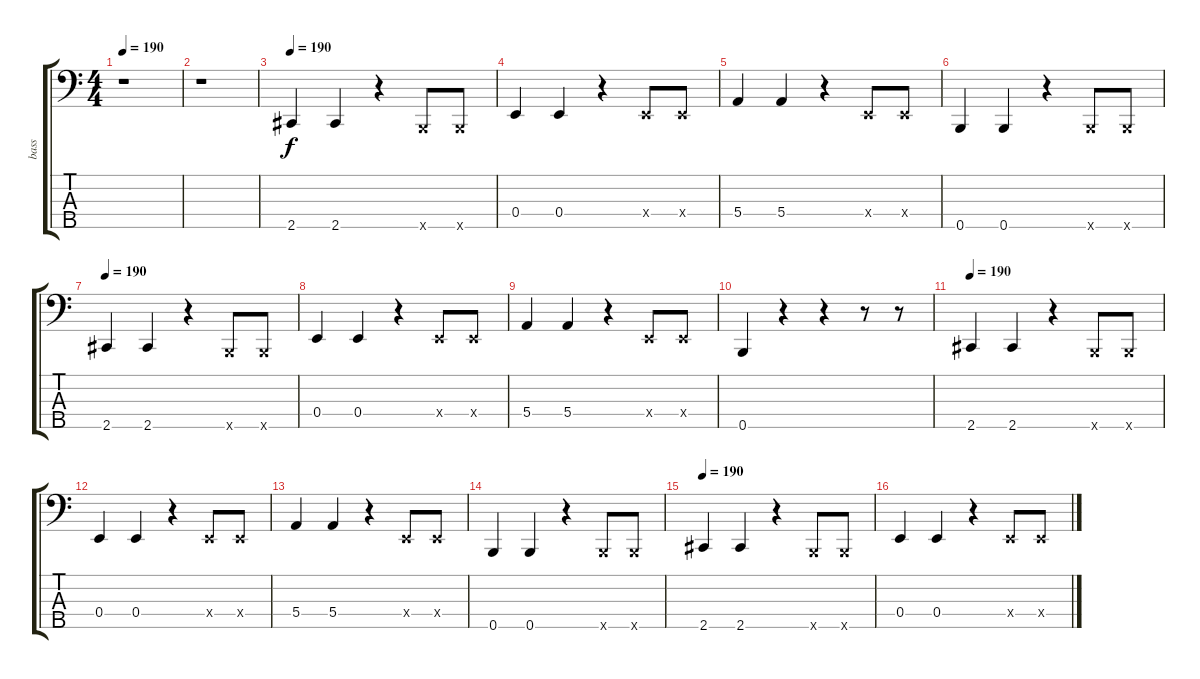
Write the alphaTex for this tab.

\track ("bass" "bass") {instrument slapbass1}
\staff {score tabs}
\tuning (G2 D2 A1 E1 B0) {hide}
\ts (4 4)
\tempo 190
\tempo 150
\tempo 190
\clef f4
\ks c
r.1{dy f instrument slapbass1} |
r.1 |
\tempo 190
2.5.4 2.5.4 r.4 0.5{x}.8 0.5{x}.8 |
0.4.4 0.4.4 r.4 0.4{x}.8 0.4{x}.8 |
5.4.4 5.4.4 r.4 0.4{x}.8 0.4{x}.8 |
0.5.4 0.5.4 r.4 0.5{x}.8 0.5{x}.8 |
\tempo 190
2.5.4 2.5.4 r.4 0.5{x}.8 0.5{x}.8 |
0.4.4 0.4.4 r.4 0.4{x}.8 0.4{x}.8 |
5.4.4 5.4.4 r.4 0.4{x}.8 0.4{x}.8 |
0.5.4 r.4 r.4 r.8 r.8 |
\tempo 190
2.5.4 2.5.4 r.4 0.5{x}.8 0.5{x}.8 |
0.4.4 0.4.4 r.4 0.4{x}.8 0.4{x}.8 |
5.4.4 5.4.4 r.4 0.4{x}.8 0.4{x}.8 |
0.5.4 0.5.4 r.4 0.5{x}.8 0.5{x}.8 |
\tempo 190
2.5.4 2.5.4 r.4 0.5{x}.8 0.5{x}.8 |
0.4.4 0.4.4 r.4 0.4{x}.8 0.4{x}.8
